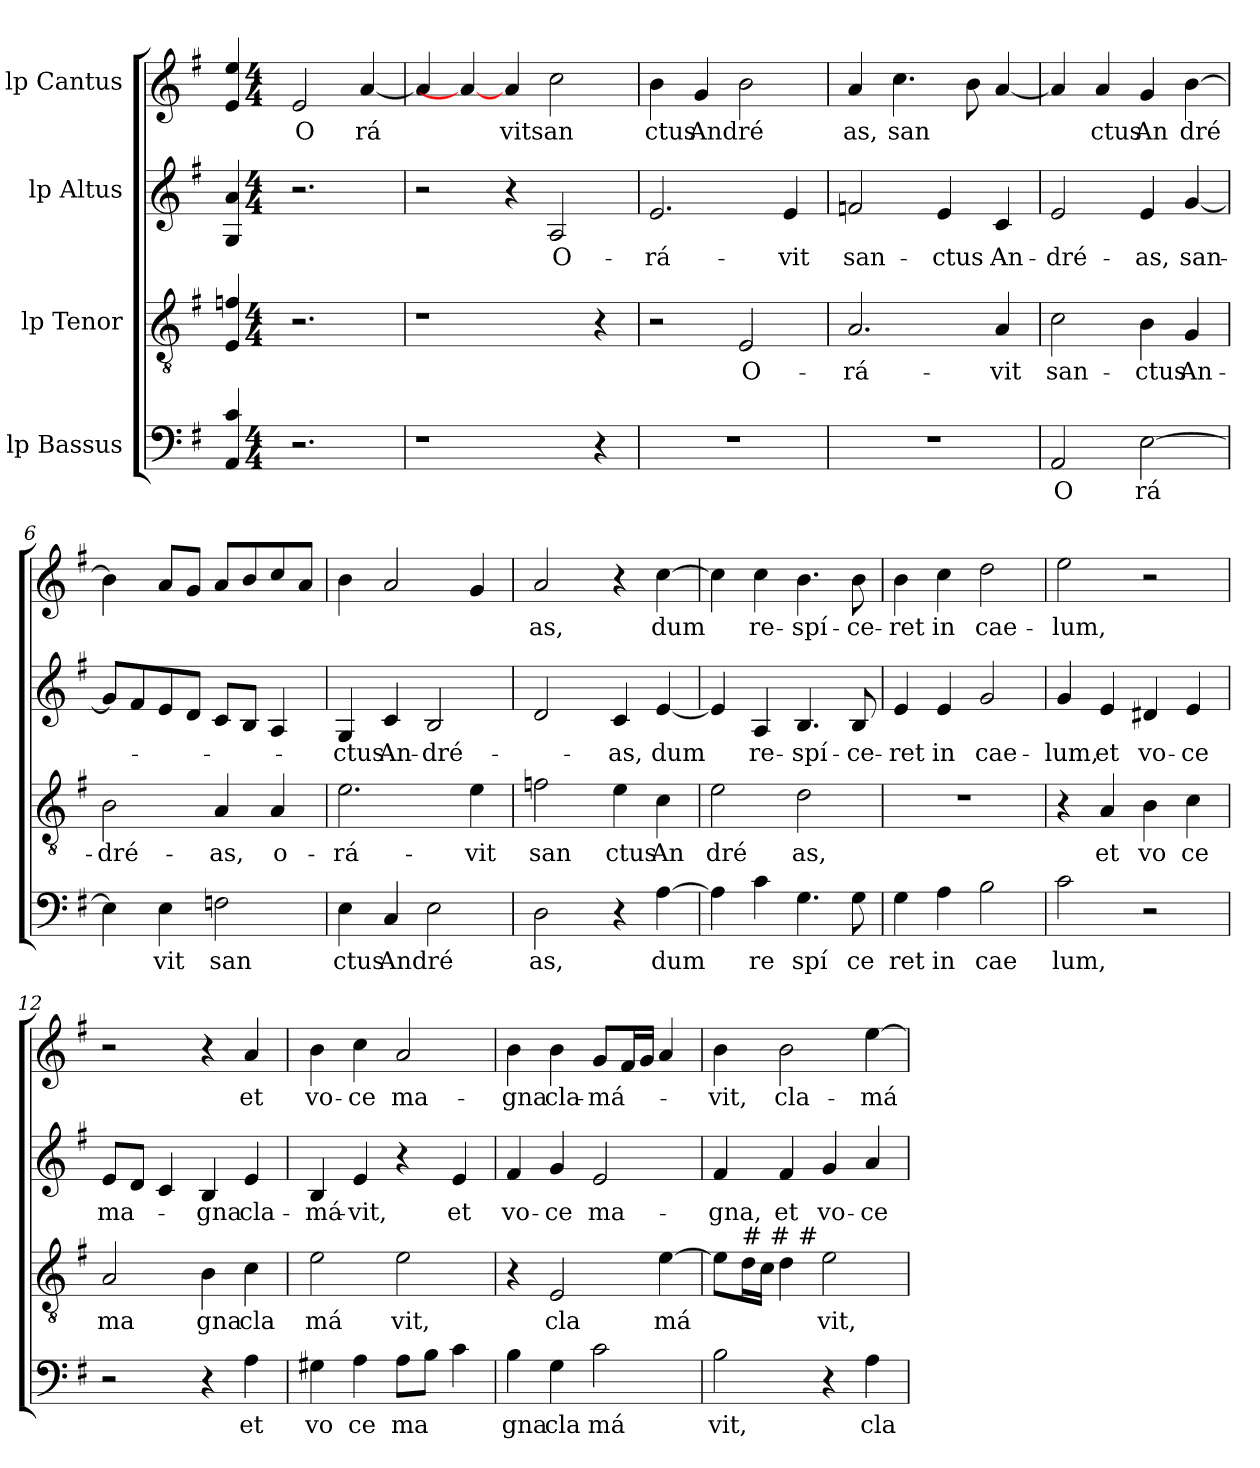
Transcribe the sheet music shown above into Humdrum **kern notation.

**kern	**text	**kern	**text	**kern	**text	**kern	**text
*part4	*part4	*part3	*part3	*part2	*part2	*part1	*part1
*staff4	*staff4	*staff3	*staff3	*staff2	*staff2	*staff1	*staff1
*I"lp Bassus	*	*I"lp Tenor	*	*I"lp Altus	*	*I"lp Cantus	*
!!LO:PB:g=z
*stria5	*	*stria5	*	*stria5	*	*stria5	*
*clefF4	*	*clefGv2	*	*clefG2	*	*clefG2	*
*k[f#]	*	*k[f#]	*	*k[f#]	*	*k[f#]	*
*G:	*	*G:	*	*G:	*	*G:	*
=1	=1	=1	=1	=1	=1	=1	=1
4c/ 4AA/	.	4fn/ 4E/	.	4a/ 4G/	.	4ee/ 4e/	.
*M4/4	*	*M4/4	*	*M4/4	*	*M4/4	*
*met(c)	*	*met(c)	*	*met(c)	*	*met(c)	*
!	!	!	!	!	!	!	!LO:LY:b:cj
2.r	.	2.r	.	2.r	.	2e/	O
!	!	!	!	!	!	!	!LO:LY:b:cj
.	.	.	.	.	.	[<4a/	rá
=2	=2	=2	=2	=2	=2	=2	=2
1r	.	1r	.	2r	.	4a/]	.
.	.	.	.	.	.	4a/_	.
!	!	!	!	!	!	!	!LO:LY:b
.	.	.	.	4r	.	4a/	vitsan
!	!	!	!	!	!LO:LY:b:cj	!	!
.	.	.	.	2A/	O-	2cc\	.
4r	.	4r	.	.	.	.	.
=3	=3	=3	=3	=3	=3	=3	=3
!	!	!	!	!	!LO:LY:b:cj	!	!LO:LY:b:cj
1r	.	2r	.	2.e/	-rá-	4b\	ctus
!	!	!	!	!	!	!	!LO:LY:b
.	.	.	.	.	.	4g/	André
!	!	!	!LO:LY:b:cj	!	!	!	!
.	.	2E/	O-	.	.	2b\	.
!	!	!	!	!	!LO:LY:b:cj	!	!
.	.	.	.	4e/	-vit	.	.
=4	=4	=4	=4	=4	=4	=4	=4
!	!	!	!LO:LY:b:cj	!	!LO:LY:b:cj	!	!LO:LY:b:cj
1r	.	2.A/	-rá-	2fn/	san-	4a/	as,
!	!	!	!	!	!	!	!LO:LY:b
.	.	.	.	.	.	4.cc\	san
!	!	!	!	!	!LO:LY:b:cj	!	!
.	.	.	.	4e/	-ctus	.	.
.	.	.	.	.	.	8b\	.
!	!	!	!LO:LY:b:cj	!	!LO:LY:b:cj	!	!
.	.	4A/	-vit	4c/	An-	[<4a/	.
=5	=5	=5	=5	=5	=5	=5	=5
!	!LO:LY:b:cj	!	!LO:LY:b:cj	!	!LO:LY:b:cj	!	!
2AA/	O	2c\	san-	2e/	-dré-	4a/]	.
!	!	!	!	!	!	!	!LO:LY:b:cj
.	.	.	.	.	.	4a/	ctus
!	!LO:LY:b:cj	!	!LO:LY:b:cj	!	!LO:LY:b:cj	!	!LO:LY:b:cj
[>2E\	rá	4B\	-ctus	4e/	-as,	4g/	An
!	!	!	!LO:LY:b:cj	!	!LO:LY:b	!	!LO:LY:b
.	.	4G/	An-	[<4g/	san-	[>4b\	dré
=6	=6	=6	=6	=6	=6	=6	=6
!	!	!	!LO:LY:b:cj	!	!	!	!
4E\]	.	2B\	-dré-	8g/L]	.	4b\]	.
.	.	.	.	8f#/	.	.	.
!	!LO:LY:b:cj	!	!	!	!	!	!
4E\	vit	.	.	8e/	.	8a/L	.
.	.	.	.	8d/J	.	8g/J	.
!	!LO:LY:b:cj	!	!LO:LY:b:cj	!	!	!	!
2Fn\	san	4A/	-as,	8c/L	.	8a/L	.
.	.	.	.	8B/J	.	8b/	.
!	!	!	!LO:LY:b:cj	!	!	!	!
.	.	4A/	o-	4A/	.	8cc/	.
.	.	.	.	.	.	8a/J	.
=7	=7	=7	=7	=7	=7	=7	=7
!	!LO:LY:b:cj	!	!LO:LY:b:cj	!	!LO:LY:b:cj	!	!
4E\	ctus	2.e\	-rá-	4G/	-ctus	4b\	.
!	!LO:LY:b	!	!	!	!LO:LY:b:cj	!	!
4C/	André	.	.	4c/	An-	2a/	.
!	!	!	!	!	!LO:LY:b	!	!
2E\	.	.	.	2B/	-dré-	.	.
!	!	!	!LO:LY:b:cj	!	!	!	!
.	.	4e\	-vit	.	.	4g/	.
!!LO:LB:g=z
=8	=8	=8	=8	=8	=8	=8	=8
!	!LO:LY:b:cj	!	!LO:LY:b:cj	!	!	!	!LO:LY:b:cj
*	*	*	*	*^	*	*	*
2D\	as,	2fn\	san	2d/	16ryy	.	2a/	as,
.	.	.	.	.	2...ryy	.	.	.
!	!	!	!LO:LY:b:cj	!	!	!LO:LY:b:cj	!	!
4r	.	4e\	ctus	4c/	.	-as,	4r	.
!	!LO:LY:b:cj	!	!LO:LY:b:cj	!	!	!LO:LY:b:cj	!	!LO:LY:b:cj
[>4A\	dum	4c\	An	[<4e/	.	dum	[>4cc\	dum
=9	=9	=9	=9	=9	=9	=9	=9	=9
!	!	!	!LO:LY:b:cj	!	!	!	!	!
*	*	*	*	*v	*v	*	*	*
4A\]	.	2e\	dré	4e/]	.	4cc\]	.
!	!LO:LY:b:cj	!	!	!	!LO:LY:b:cj	!	!LO:LY:b:cj
4c\	re	.	.	4A/	re-	4cc\	re-
!	!LO:LY:b:cj	!	!LO:LY:b:cj	!	!LO:LY:b:cj	!	!LO:LY:b:cj
4.G\	spí	2d\	as,	4.B/	-spí-	4.b\	-spí-
!	!LO:LY:b:cj	!	!	!	!LO:LY:b:cj	!	!LO:LY:b:cj
8G\	ce	.	.	8B/	-ce-	8b\	-ce-
=10	=10	=10	=10	=10	=10	=10	=10
!	!LO:LY:b:cj	!	!	!	!LO:LY:b:cj	!	!LO:LY:b:cj
4G\	ret	1r	.	4e/	-ret	4b\	-ret
!	!LO:LY:b:cj	!	!	!	!LO:LY:b:cj	!	!LO:LY:b:cj
4A\	in	.	.	4e/	in	4cc\	in
!	!LO:LY:b:cj	!	!	!	!LO:LY:b:cj	!	!LO:LY:b:cj
2B\	cae	.	.	2g/	cae-	2dd\	cae-
=11	=11	=11	=11	=11	=11	=11	=11
!	!LO:LY:b:cj	!	!	!	!LO:LY:b:cj	!	!LO:LY:b:cj
2c\	lum,	4r	.	4g/	-lum,	2ee\	-lum,
!	!	!	!LO:LY:b:cj	!	!LO:LY:b:cj	!	!
.	.	4A/	et	4e/	et	.	.
!	!	!	!LO:LY:b:cj	!	!LO:LY:b:cj	!	!
2r	.	4B\	vo	4d#X/	vo-	2r	.
!	!	!	!LO:LY:b:cj	!	!LO:LY:b:cj	!	!
.	.	4c\	ce	4e/	-ce	.	.
=12	=12	=12	=12	=12	=12	=12	=12
!	!	!	!LO:LY:b:cj	!	!LO:LY:b	!	!
2r	.	2A/	ma	8e/L	ma-	2r	.
.	.	.	.	8d/J	.	.	.
.	.	.	.	4c/	.	.	.
!	!	!	!LO:LY:b:cj	!	!LO:LY:b:cj	!	!
4r	.	4B\	gna	4B/	-gna	4r	.
!	!LO:LY:b:cj	!	!LO:LY:b:cj	!	!LO:LY:b:cj	!	!LO:LY:b:cj
4A\	et	4c\	cla	4e/	cla-	4a/	et
=13	=13	=13	=13	=13	=13	=13	=13
!	!LO:LY:b:cj	!	!LO:LY:b:cj	!	!LO:LY:b:cj	!	!LO:LY:b:cj
4G#X\	vo	2e\	má	4B/	-má-	4b\	vo-
!	!LO:LY:b:cj	!	!	!	!LO:LY:b:cj	!	!LO:LY:b:cj
4A\	ce	.	.	4e/	-vit,	4cc\	-ce
!	!LO:LY:b	!	!LO:LY:b:cj	!	!	!	!LO:LY:b:cj
8A\L	ma	2e\	vit,	4r	.	2a/	ma-
8B\J	.	.	.	.	.	.	.
!	!	!	!	!	!LO:LY:b:cj	!	!
4c\	.	.	.	4e/	et	.	.
=14	=14	=14	=14	=14	=14	=14	=14
!	!LO:LY:b:cj	!	!	!	!LO:LY:b:cj	!	!LO:LY:b:cj
4B\	gna	4r	.	4f#/	vo-	4b\	-gna
!	!LO:LY:b:cj	!	!LO:LY:b:cj	!	!LO:LY:b:cj	!	!LO:LY:b:cj
4G\	cla	2E/	cla	4g/	-ce	4b\	cla-
!	!LO:LY:b:cj	!	!	!	!LO:LY:b:cj	!	!LO:LY:b
2c\	má	.	.	2e/	ma-	8g/L	-má-
.	.	.	.	.	.	16f#/	.
.	.	.	.	.	.	16g/J	.
!	!	!	!LO:LY:b	!	!	!	!
.	.	[>4e\	má	.	.	4a/	.
=15	=15	=15	=15	=15	=15	=15	=15
!	!LO:LY:b:cj	!	!	!	!LO:LY:b:cj	!	!LO:LY:b:cj
2B\	vit,	8e\L]	.	4f#/	-gna,	4b\	-vit,
!	!	!LO:TX:a:t=# # #	!	!	!	!	!
.	.	16d\	.	.	.	.	.
.	.	16c\J	.	.	.	.	.
!	!	!	!	!	!LO:LY:b:cj	!	!LO:LY:b:cj
.	.	4d\	.	4f#/	et	2b\	cla-
!	!	!	!LO:LY:b:cj	!	!LO:LY:b:cj	!	!
4r	.	2e\	vit,	4g/	vo-	.	.
!	!LO:LY:b:cj	!	!	!	!LO:LY:b:cj	!	!LO:LY:b
4A\	cla	.	.	4a/	-ce	[>4ee\	-má-
=	=	=	=	=	=	=	=
*-	*-	*-	*-	*-	*-	*-	*-
